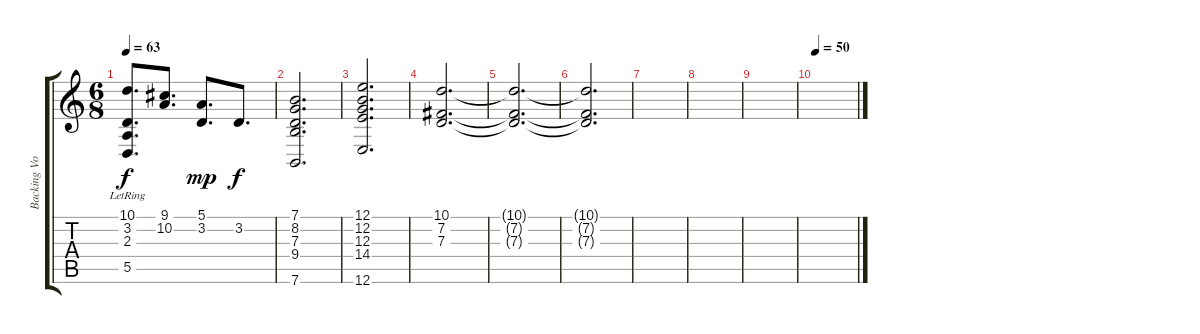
\track ("Backing Vocals" "Backing Vo") {instrument choiraahs}
\staff {score tabs}
\tuning (E4 B3 G3 D3 A2 E2) {hide}
\ts (6 8)
\tempo 63
\clef g2
\ks c
(10.1 3.2 2.3{lr} 5.5{lr}).8{d dy f} (9.1 10.2).8{d} (5.1 3.2).8{d dy mp} 3.2.8{d dy f} |
(7.1 8.2 7.3 9.4 7.6).2{d} |
(12.1 12.2 12.3 14.4 12.6).2{d} |
(10.1 7.2 7.3).2{d volume 3} |
(10.1{t} 7.2{t} 7.3{t}).2{d} |
(10.1{t} 7.2{t} 7.3{t}).2{d} |
|
|
|
\tempo 50
